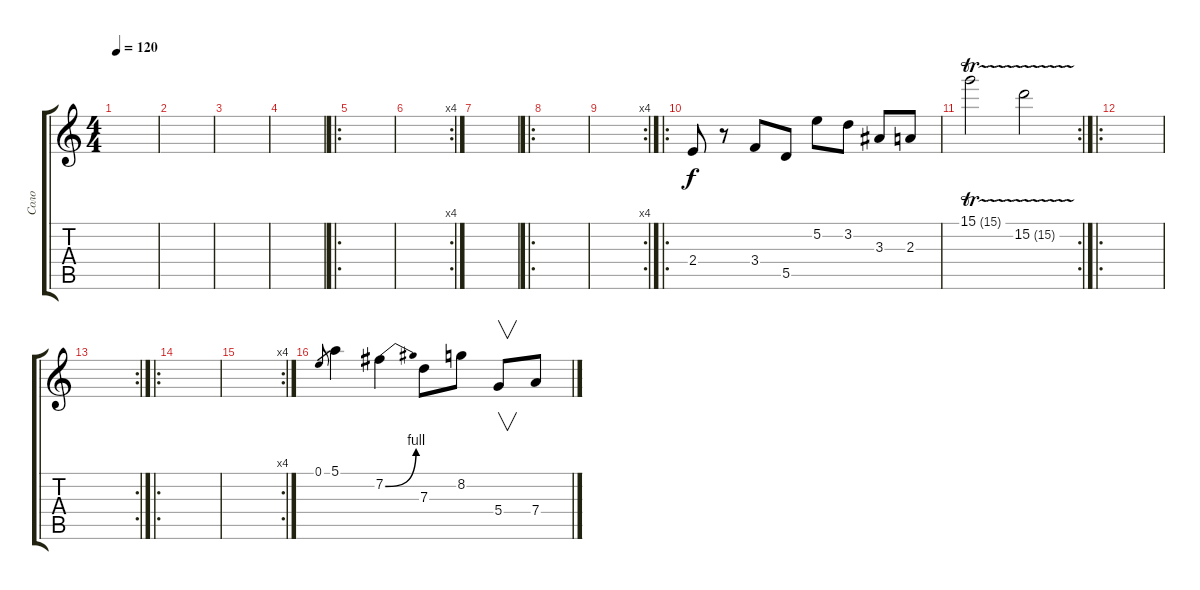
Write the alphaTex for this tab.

\track ("Соло" "Соло") {instrument overdrivenguitar}
\staff {score tabs}
\tuning (E4 B3 G3 D3 A2 D2) {hide}
\ts (4 4)
\tempo 120
\clef g2
\ks c
|
|
|
|
\ro
|
\rc 4
|
|
\ro
|
\rc 4
|
\ro
2.4.8 r.8 3.4.8 5.5.8 5.2.8 3.2.8 3.3.8 2.3.8 |
\rc 2
15.1{tr (15 16)}.2 15.2{tr (15 16)}.2 |
\ro
|
\rc 2
|
\ro
|
\rc 4
|
0.1.8{gr} 5.1.4 7.2{be (bend 0 0 60 4)}.4 7.3.8 8.2.8 5.4.8{v} 7.4.8
